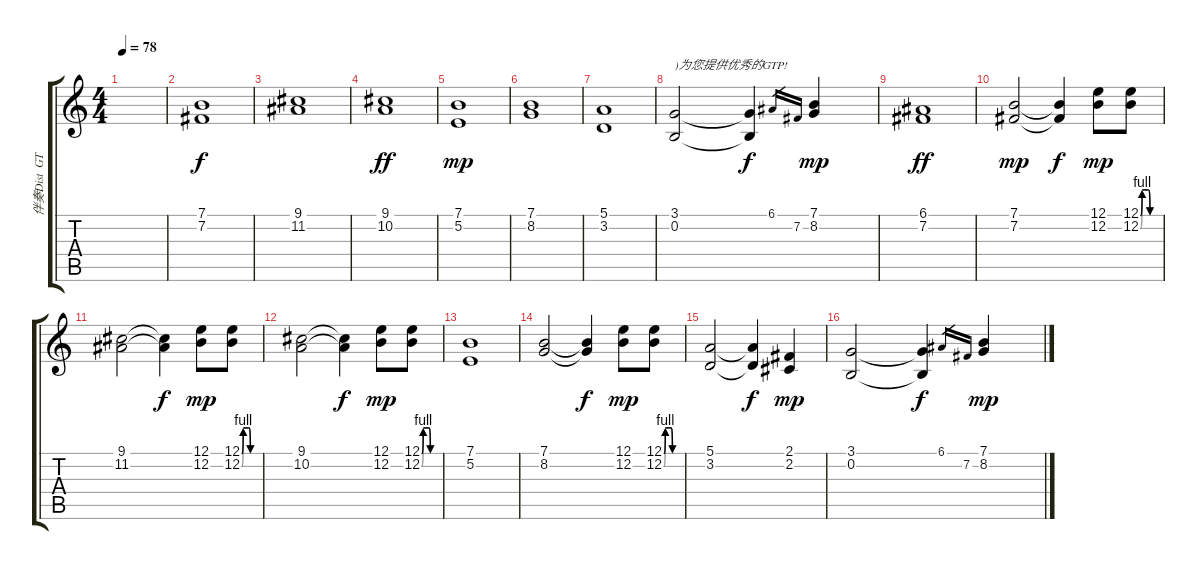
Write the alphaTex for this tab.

\track ("伴奏Dist  GT" "伴奏Dist  GT") {instrument synthbrass1}
\staff {score tabs}
\tuning (E4 B3 G3 D3 A2 E2) {hide}
\ts (4 4)
\tempo 78
\clef g2
\ks c
|
(7.1 7.2).1 |
(9.1 11.2).1 |
(9.1 10.2).1{dy ff} |
(7.1 5.2).1{dy mp} |
(7.1 8.2).1 |
(5.1 3.2).1 |
(3.1 0.2).2{txt ")为您提供优秀的GTP!"} (3.1{t} 0.2{t}).4{dy f} 6.1.16{gr} 7.2.16{gr} (7.1 8.2).4{dy mp} |
(6.1 7.2).1{dy ff} |
(7.1 7.2).2{dy mp} (7.1{t} 7.2{t}).4{dy f} (12.1 12.2).8{dy mp} (12.1{be (custom 0 0 5 4 7 4 25 4 30 0 60 0)} 12.2{be (custom 0 0 5 4 23 4 25 4 30 0 60 0)}).8 |
(9.1 11.2).2 (9.1{t} 11.2{t}).4{dy f} (12.1 12.2).8{dy mp} (12.1{be (custom 0 0 5 4 7 4 25 4 30 0 60 0)} 12.2{be (custom 0 0 5 4 23 4 25 4 30 0 60 0)}).8 |
(9.1 10.2).2 (9.1{t} 10.2{t}).4{dy f} (12.1 12.2).8{dy mp} (12.1{be (custom 0 0 5 4 7 4 25 4 30 0 60 0)} 12.2{be (custom 0 0 5 4 23 4 25 4 30 0 60 0)}).8 |
(7.1 5.2).1 |
(7.1 8.2).2 (7.1{t} 8.2{t}).4{dy f} (12.1 12.2).8{dy mp} (12.1{be (custom 0 0 5 4 7 4 25 4 30 0 60 0)} 12.2{be (custom 0 0 5 4 23 4 25 4 30 0 60 0)}).8 |
(5.1 3.2).2 (5.1{t} 3.2{t}).4{dy f} (2.1 2.2).4{dy mp} |
(3.1 0.2).2 (3.1{t} 0.2{t}).4{dy f} 6.1.16{gr} 7.2.16{gr} (7.1 8.2).4{dy mp}
